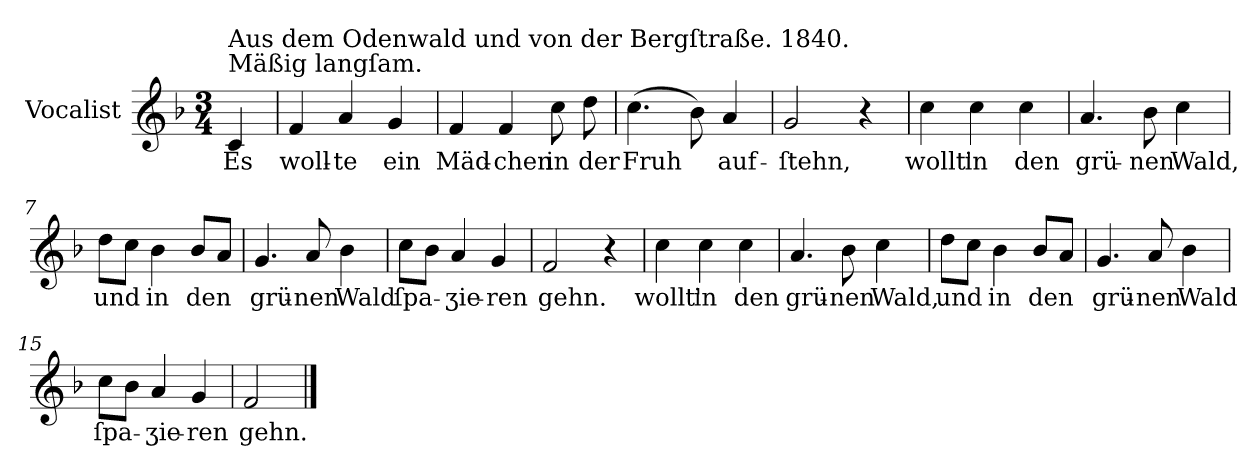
**kern	**text
*part1	*part1
*staff1	*staff1
*I"Vocalist	*
*k[b-]	*
*F:	*
*M3/4	*
=	=
!LO:TX:a:t=Mäßig langſam.	!
!LO:TX:a:t=Aus dem Odenwald und von der Bergſtraße. 1840.	!
4c	Es
=1	=1
4f	woll-
4a	-te
4g	ein
=2	=2
4f	Mäd-
4f	-chen
8cc	in
8dd	der
=3	=3
(4.cc	Fruh
8b-)	.
4a	auf-
=4	=4
2g	-ſtehn,
4r	.
=5	=5
4cc	wollt'
4cc	in
4cc	den
=6	=6
4.a	grü-
8b-	-nen
4cc	Wald,
=7	=7
8ddL	und
8ccJ	.
4b-	in
8b-L	den
8aJ	.
=8	=8
4.g	grü-
8a	-nen
4b-	Wald
=9	=9
8ccL	ſpa-
8b-J	.
4a	-ʒie-
4g	-ren
=10	=10
2f	gehn.
4r	.
=11	=11
4cc	wollt'
4cc	in
4cc	den
=12	=12
4.a	grü-
8b-	-nen
4cc	Wald,
=13	=13
8ddL	und
8ccJ	.
4b-	in
8b-L	den
8aJ	.
=14	=14
4.g	grü-
8a	-nen
4b-	Wald
=15	=15
8ccL	ſpa-
8b-J	.
4a	-ʒie-
4g	-ren
=16	=16
2f	gehn.
==	==
*-	*-
